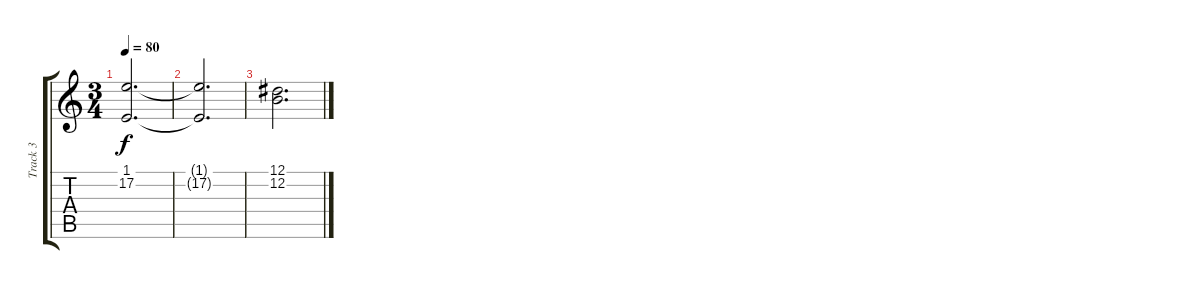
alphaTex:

\track ("Track 3" "Track 3") {instrument pad4choir}
\staff {score tabs}
\tuning (Eb4 B3 G3 D3 A2 E2) {hide}
\ts (3 4)
\tempo 80
\clef g2
\ks c
(1.1 17.2).2{d dy f} |
(1.1{t} 17.2{t}).2{d} |
(12.1 12.2).2{d}
